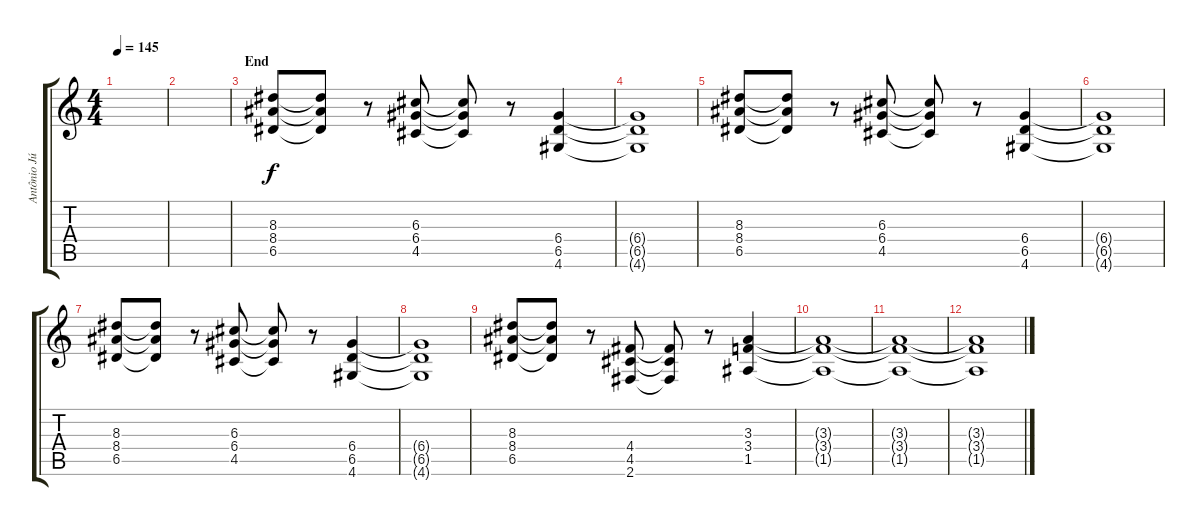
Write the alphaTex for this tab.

\track ("Antônio Júlio Nastácia" "Antônio Jú") {instrument electricguitarmuted}
\staff {score tabs}
\tuning (E4 B3 G3 D3 A2 E2) {hide}
\ts (4 4)
\tempo 145
\clef g2
\ks c
|
|
\section ("" "End")
(8.3 8.4 6.5).8{instrument electricguitarclean} (8.3{t} 8.4{t} 6.5{t}).8 r.8 (6.3 6.4 4.5).8 (6.3{t} 6.4{t} 4.5{t}).8 r.8 (6.4 6.5 4.6).4 |
(6.4{t} 6.5{t} 4.6{t}).1 |
(8.3 8.4 6.5).8{instrument electricguitarclean} (8.3{t} 8.4{t} 6.5{t}).8 r.8 (6.3 6.4 4.5).8 (6.3{t} 6.4{t} 4.5{t}).8 r.8 (6.4 6.5 4.6).4 |
(6.4{t} 6.5{t} 4.6{t}).1 |
(8.3 8.4 6.5).8{instrument electricguitarclean} (8.3{t} 8.4{t} 6.5{t}).8 r.8 (6.3 6.4 4.5).8 (6.3{t} 6.4{t} 4.5{t}).8 r.8 (6.4 6.5 4.6).4 |
(6.4{t} 6.5{t} 4.6{t}).1 |
(8.3 8.4 6.5).8 (8.3{t} 8.4{t} 6.5{t}).8 r.8 (4.4 4.5 2.6).8 (4.4{t} 4.5{t} 2.6{t}).8 r.8 (3.3 3.4 1.5).4 |
(3.3{t} 3.4{t} 1.5{t}).1 |
(3.3{t} 3.4{t} 1.5{t}).1 |
(3.3{t} 3.4{t} 1.5{t}).1
